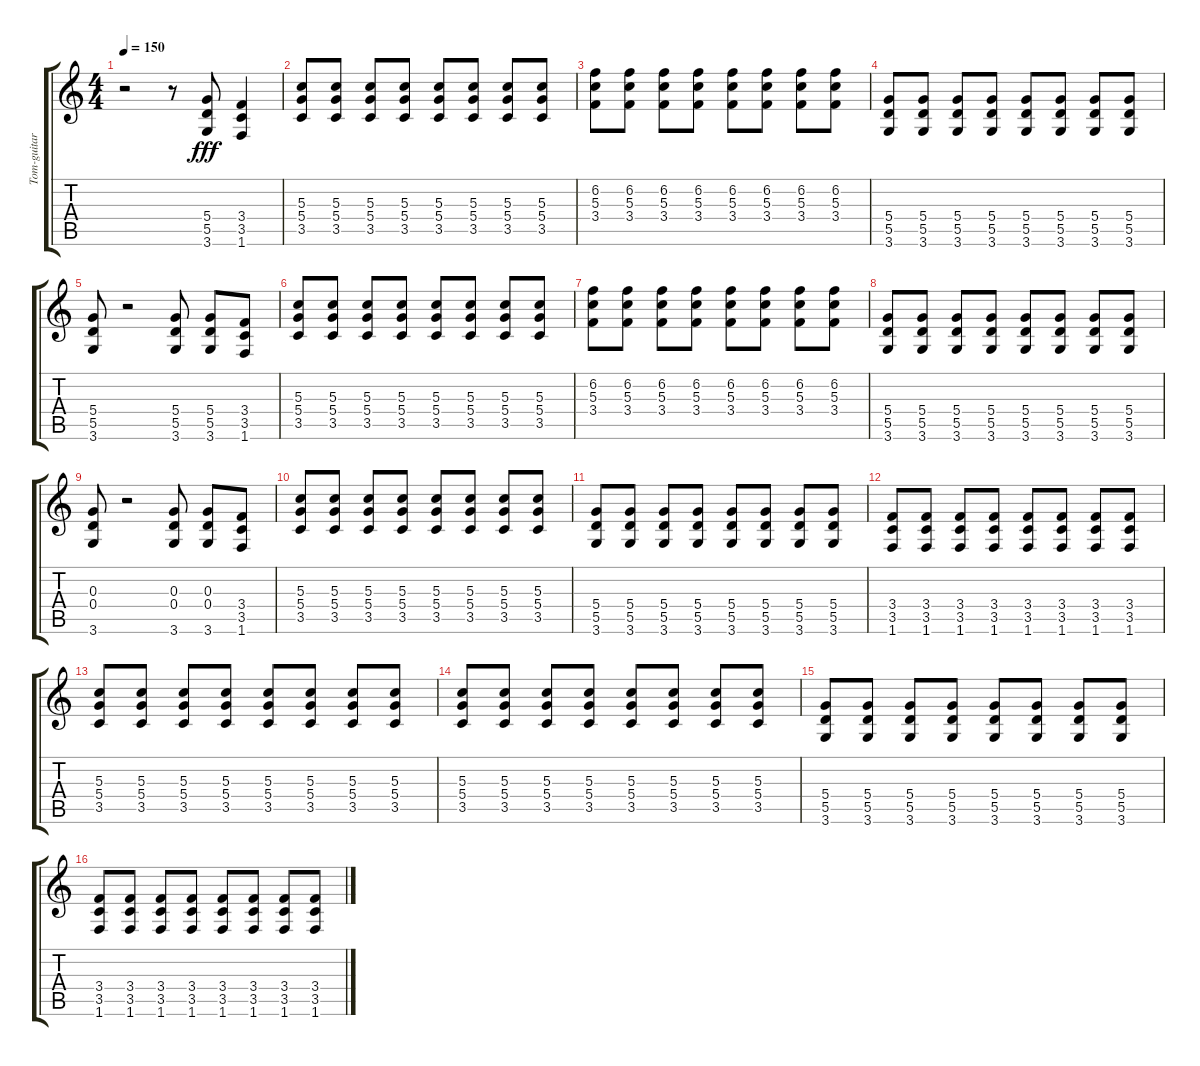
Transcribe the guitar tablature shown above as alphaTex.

\track ("Tom-guitar" "Tom-guitar") {instrument overdrivenguitar}
\staff {score tabs}
\tuning (E4 B3 G3 D3 A2 E2) {hide}
\ts (4 4)
\tempo 150
\clef g2
\ks c
r.2{dy fff instrument overdrivenguitar} r.8 (5.4 5.5 3.6).8 (3.4 3.5 1.6).4 |
(5.3 5.4 3.5).8 (5.3 5.4 3.5).8 (5.3 5.4 3.5).8 (5.3 5.4 3.5).8 (5.3 5.4 3.5).8 (5.3 5.4 3.5).8 (5.3 5.4 3.5).8 (5.3 5.4 3.5).8 |
(6.2 5.3 3.4).8 (6.2 5.3 3.4).8 (6.2 5.3 3.4).8 (6.2 5.3 3.4).8 (6.2 5.3 3.4).8 (6.2 5.3 3.4).8 (6.2 5.3 3.4).8 (6.2 5.3 3.4).8 |
(5.4 5.5 3.6).8 (5.4 5.5 3.6).8 (5.4 5.5 3.6).8 (5.4 5.5 3.6).8 (5.4 5.5 3.6).8 (5.4 5.5 3.6).8 (5.4 5.5 3.6).8 (5.4 5.5 3.6).8 |
(5.4 5.5 3.6).8 r.2 (5.4 5.5 3.6).8 (5.4 5.5 3.6).8 (3.4 3.5 1.6).8 |
(5.3 5.4 3.5).8 (5.3 5.4 3.5).8 (5.3 5.4 3.5).8 (5.3 5.4 3.5).8 (5.3 5.4 3.5).8 (5.3 5.4 3.5).8 (5.3 5.4 3.5).8 (5.3 5.4 3.5).8 |
(6.2 5.3 3.4).8 (6.2 5.3 3.4).8 (6.2 5.3 3.4).8 (6.2 5.3 3.4).8 (6.2 5.3 3.4).8 (6.2 5.3 3.4).8 (6.2 5.3 3.4).8 (6.2 5.3 3.4).8 |
(5.4 5.5 3.6).8 (5.4 5.5 3.6).8 (5.4 5.5 3.6).8 (5.4 5.5 3.6).8 (5.4 5.5 3.6).8 (5.4 5.5 3.6).8 (5.4 5.5 3.6).8 (5.4 5.5 3.6).8 |
(0.3 0.4 3.6).8 r.2 (0.3 0.4 3.6).8 (0.3 0.4 3.6).8 (3.4 3.5 1.6).8 |
(5.3 5.4 3.5).8 (5.3 5.4 3.5).8 (5.3 5.4 3.5).8 (5.3 5.4 3.5).8 (5.3 5.4 3.5).8 (5.3 5.4 3.5).8 (5.3 5.4 3.5).8 (5.3 5.4 3.5).8 |
(5.4 5.5 3.6).8 (5.4 5.5 3.6).8 (5.4 5.5 3.6).8 (5.4 5.5 3.6).8 (5.4 5.5 3.6).8 (5.4 5.5 3.6).8 (5.4 5.5 3.6).8 (5.4 5.5 3.6).8 |
(3.4 3.5 1.6).8 (3.4 3.5 1.6).8 (3.4 3.5 1.6).8 (3.4 3.5 1.6).8 (3.4 3.5 1.6).8 (3.4 3.5 1.6).8 (3.4 3.5 1.6).8 (3.4 3.5 1.6).8 |
(5.3 5.4 3.5).8 (5.3 5.4 3.5).8 (5.3 5.4 3.5).8 (5.3 5.4 3.5).8 (5.3 5.4 3.5).8 (5.3 5.4 3.5).8 (5.3 5.4 3.5).8 (5.3 5.4 3.5).8 |
(5.3 5.4 3.5).8 (5.3 5.4 3.5).8 (5.3 5.4 3.5).8 (5.3 5.4 3.5).8 (5.3 5.4 3.5).8 (5.3 5.4 3.5).8 (5.3 5.4 3.5).8 (5.3 5.4 3.5).8 |
(5.4 5.5 3.6).8 (5.4 5.5 3.6).8 (5.4 5.5 3.6).8 (5.4 5.5 3.6).8 (5.4 5.5 3.6).8 (5.4 5.5 3.6).8 (5.4 5.5 3.6).8 (5.4 5.5 3.6).8 |
(3.4 3.5 1.6).8 (3.4 3.5 1.6).8 (3.4 3.5 1.6).8 (3.4 3.5 1.6).8 (3.4 3.5 1.6).8 (3.4 3.5 1.6).8 (3.4 3.5 1.6).8 (3.4 3.5 1.6).8
